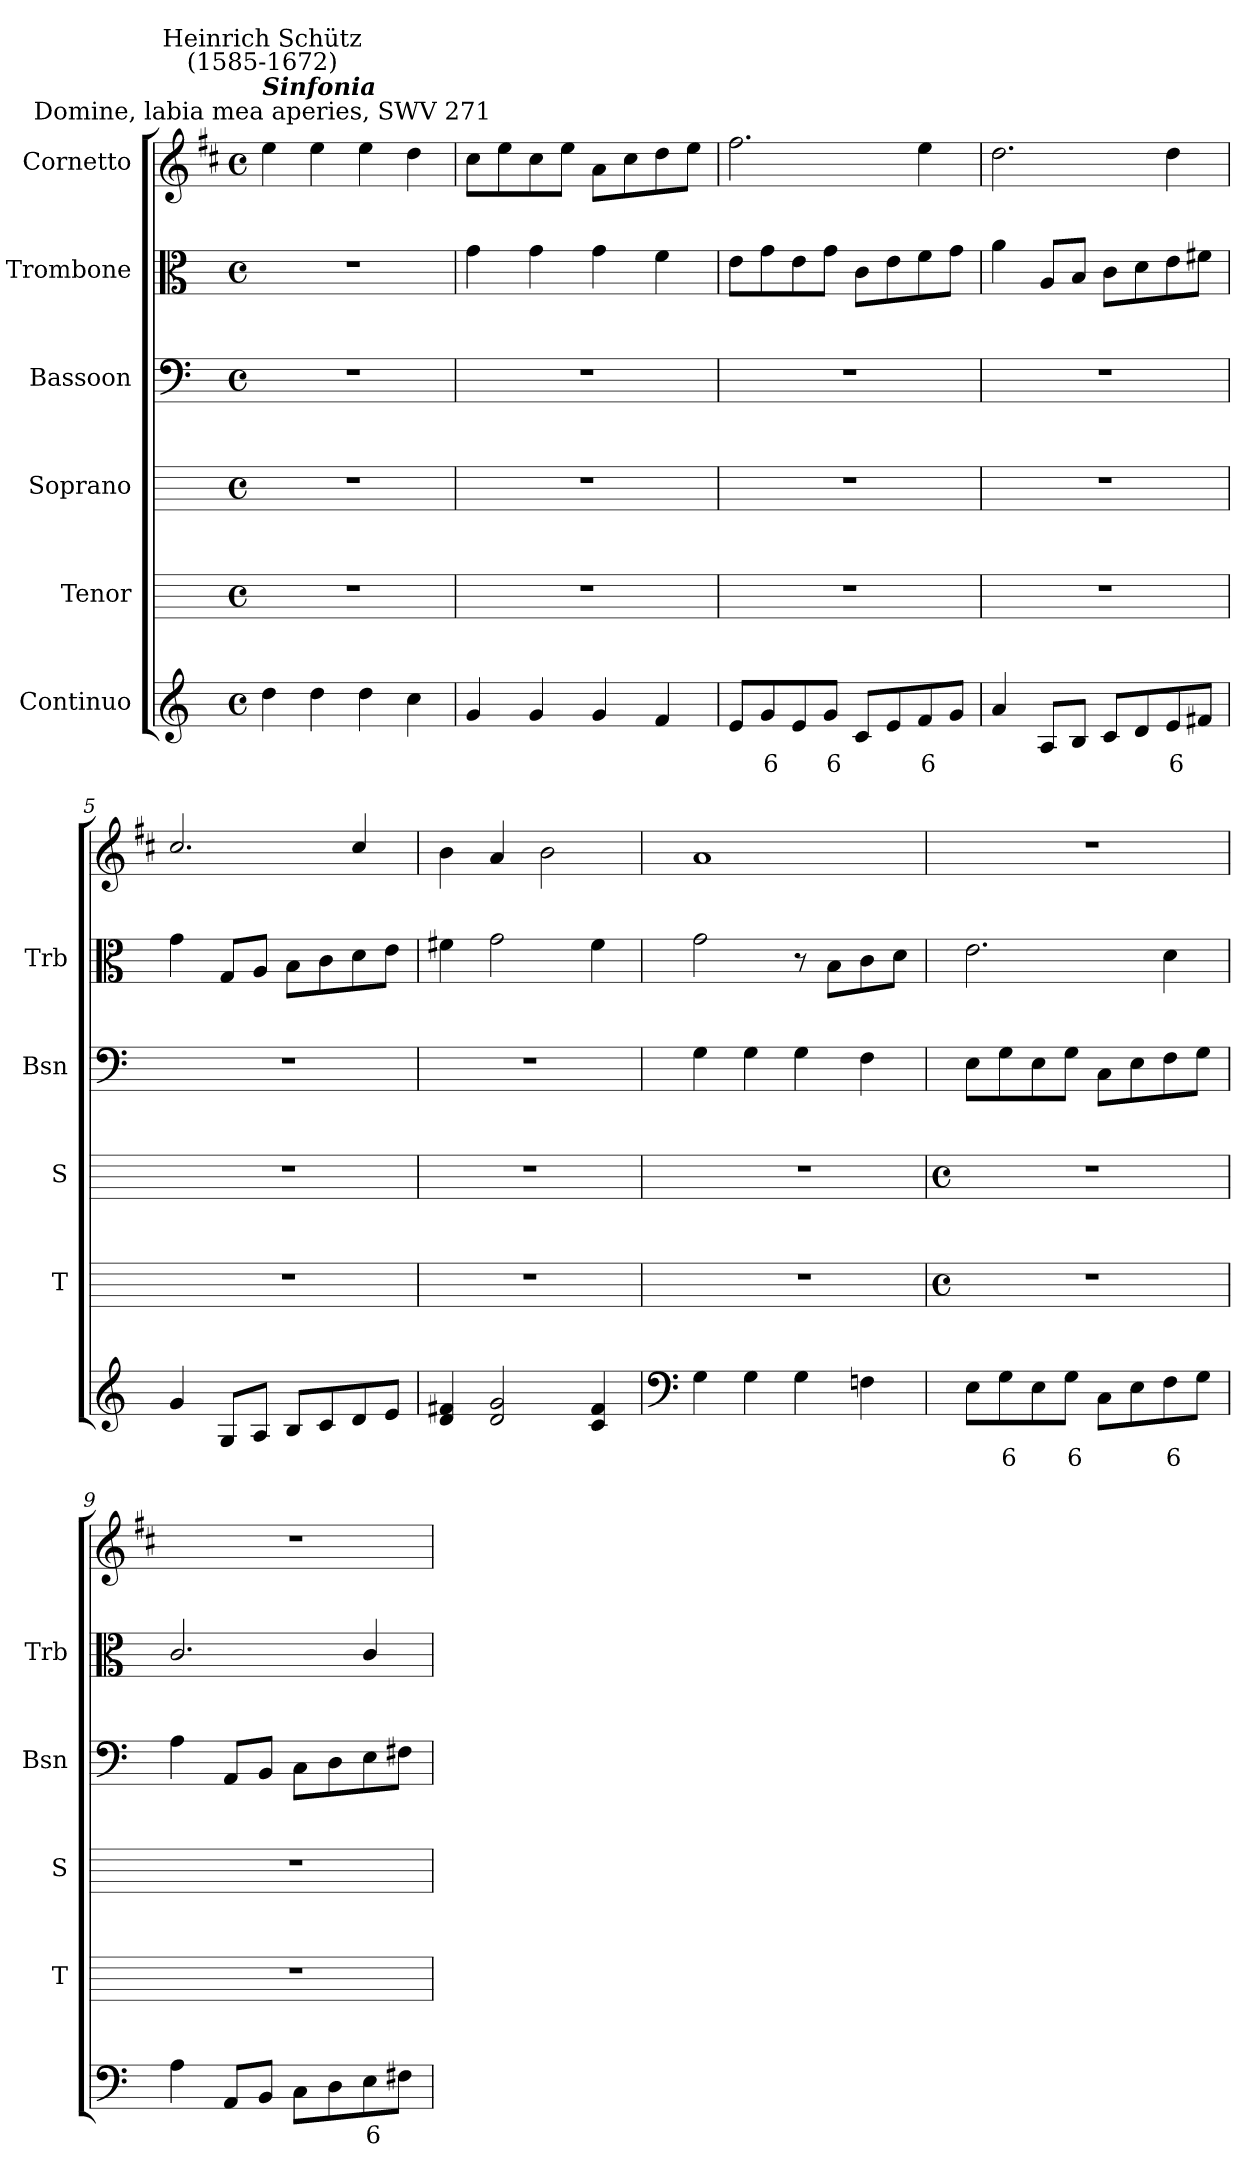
**kern	**text	**kern	**kern	**kern	**kern	**kern
*part6	*part6	*part5	*part4	*part3	*part2	*part1
*staff6	*staff6	*staff5	*staff4	*staff3	*staff2	*staff1
*I"Continuo	*	*I"Tenor	*I"Soprano	*I"Bassoon	*I"Trombone	*I"Cornetto
*	*	*I'T	*I'S	*I'Bsn	*I'Trb	*
*clefG2	*	*	*	*clefF4	*clefC3	*clefG2
*	*	*	*	*	*	*ITrd1c2
*k[]	*	*	*	*k[]	*k[]	*k[]
*C:	*	*	*	*C:	*C:	*C:
*M4/4	*	*M4/4	*M4/4	*M4/4	*M4/4	*M4/4
*met(c)	*	*met(c)	*met(c)	*met(c)	*met(c)	*met(c)
=1	=1	=1	=1	=1	=1	=1
!	!	!	!	!	!	!LO:TX:a:cj:t=Domine, labia mea aperies, SWV 271
!	!	!	!	!	!	!LO:TX:a:Bi:t=Sinfonia
!	!	!	!	!	!	!LO:TX:a:cj:t=Heinrich Schütz\n(1585-1672)
4dd	.	1r	1r	1r	1r	4dd
4dd	.	.	.	.	.	4dd
4dd	.	.	.	.	.	4dd
4cc	.	.	.	.	.	4cc
=2	=2	=2	=2	=2	=2	=2
4g	.	1r	1r	1r	4g	8bL
.	.	.	.	.	.	8dd
4g	.	.	.	.	4g	8b
.	.	.	.	.	.	8ddJ
4g	.	.	.	.	4g	8gL
.	.	.	.	.	.	8b
4f	.	.	.	.	4f	8cc
.	.	.	.	.	.	8ddJ
=3	=3	=3	=3	=3	=3	=3
8eL	.	1r	1r	1r	8eL	2.ee
!	!LO:LY:b	!	!	!	!	!
8g	6	.	.	.	8g	.
8e	.	.	.	.	8e	.
!	!LO:LY:b	!	!	!	!	!
8gJ	6	.	.	.	8gJ	.
8cL	.	.	.	.	8cL	.
8e	.	.	.	.	8e	.
!	!LO:LY:b	!	!	!	!	!
8f	6	.	.	.	8f	4dd
8gJ	.	.	.	.	8gJ	.
=4	=4	=4	=4	=4	=4	=4
4a	.	1r	1r	1r	4a	2.cc
8AL	.	.	.	.	8AL	.
8BJ	.	.	.	.	8BJ	.
8cL	.	.	.	.	8cL	.
8d	.	.	.	.	8d	.
!	!LO:LY:b	!	!	!	!	!
8e	6	.	.	.	8e	4cc
8f#XJ	.	.	.	.	8f#XJ	.
=5	=5	=5	=5	=5	=5	=5
4g	.	1r	1r	1r	4g	2.b/
8GL	.	.	.	.	8GL	.
8AJ	.	.	.	.	8AJ	.
8BL	.	.	.	.	8BL	.
8c	.	.	.	.	8c	.
8d	.	.	.	.	8d	4b/
8eJ	.	.	.	.	8eJ	.
=6	=6	=6	=6	=6	=6	=6
4d 4f#X	.	1r	1r	1r	4f#X	4a
2d 2g	.	.	.	.	2g	4g
.	.	.	.	.	.	2a
4c 4f#	.	.	.	.	4f#	.
=7	=7	=7	=7	=7	=7	=7
*clefF4	*	*	*	*	*	*
4G	.	1r	1r	4G	2g	1g
4G	.	.	.	4G	.	.
4G	.	.	.	4G	8r	.
.	.	.	.	.	8BL	.
4Fn	.	.	.	4F	8c	.
.	.	.	.	.	8dJ	.
!!LO:LB:g=z
=8	=8	=8	=8	=8	=8	=8
*	*	*M4/4	*M4/4	*	*	*
*	*	*met(c)	*met(c)	*	*	*
8EL	.	1r	1r	8EL	2.e	1r
!	!LO:LY:b	!	!	!	!	!
8G	6	.	.	8G	.	.
8E	.	.	.	8E	.	.
!	!LO:LY:b	!	!	!	!	!
8GJ	6	.	.	8GJ	.	.
8CL	.	.	.	8CL	.	.
8E	.	.	.	8E	.	.
!	!LO:LY:b	!	!	!	!	!
8F	6	.	.	8F	4d	.
8GJ	.	.	.	8GJ	.	.
=9	=9	=9	=9	=9	=9	=9
4A	.	1r	1r	4A	2.c/	1r
8AAL	.	.	.	8AAL	.	.
8BBJ	.	.	.	8BBJ	.	.
8CL	.	.	.	8CL	.	.
8D	.	.	.	8D	.	.
!	!LO:LY:b	!	!	!	!	!
8E	6	.	.	8E	4c/	.
8F#XJ	.	.	.	8F#XJ	.	.
=	=	=	=	=	=	=
*-	*-	*-	*-	*-	*-	*-
